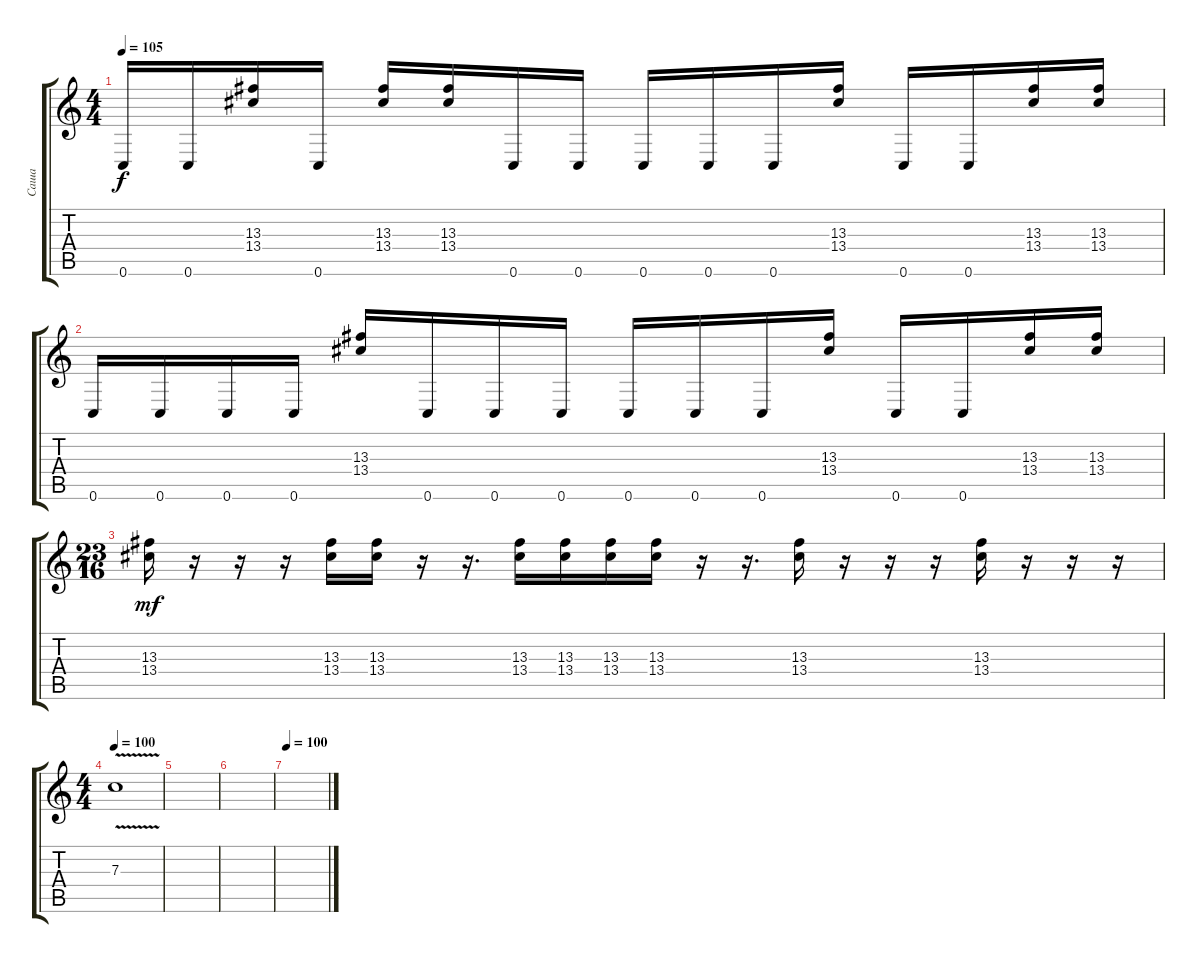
\track ("Саша" "Саша") {instrument overdrivenguitar}
\staff {score tabs}
\tuning (D4 A3 F3 C3 G2 C2) {hide}
\ts (4 4)
\tempo 105
\clef g2
\ks c
0.6.16{dy f} 0.6.16 (13.3 13.4).16 0.6.16 (13.3 13.4).16 (13.3 13.4).16 0.6.16 0.6.16 0.6.16 0.6.16 0.6.16 (13.3 13.4).16 0.6.16 0.6.16 (13.3 13.4).16 (13.3 13.4).16 |
0.6.16 0.6.16 0.6.16 0.6.16 (13.3 13.4).16 0.6.16 0.6.16 0.6.16 0.6.16 0.6.16 0.6.16 (13.3 13.4).16 0.6.16 0.6.16 (13.3 13.4).16 (13.3 13.4).16 |
\ts (23 16)
(13.3 13.4).16{dy mf} r.16 r.16 r.16 (13.3 13.4).16 (13.3 13.4).16 r.16 r.16{d} (13.3 13.4).16 (13.3 13.4).16 (13.3 13.4).16 (13.3 13.4).16 r.16 r.16{d} (13.3 13.4).16 r.16 r.16 r.16 (13.3 13.4).16 r.16 r.16 r.16 |
\ts (4 4)
\tempo 100
7.3{v}.1 |
|
|
\tempo 100
